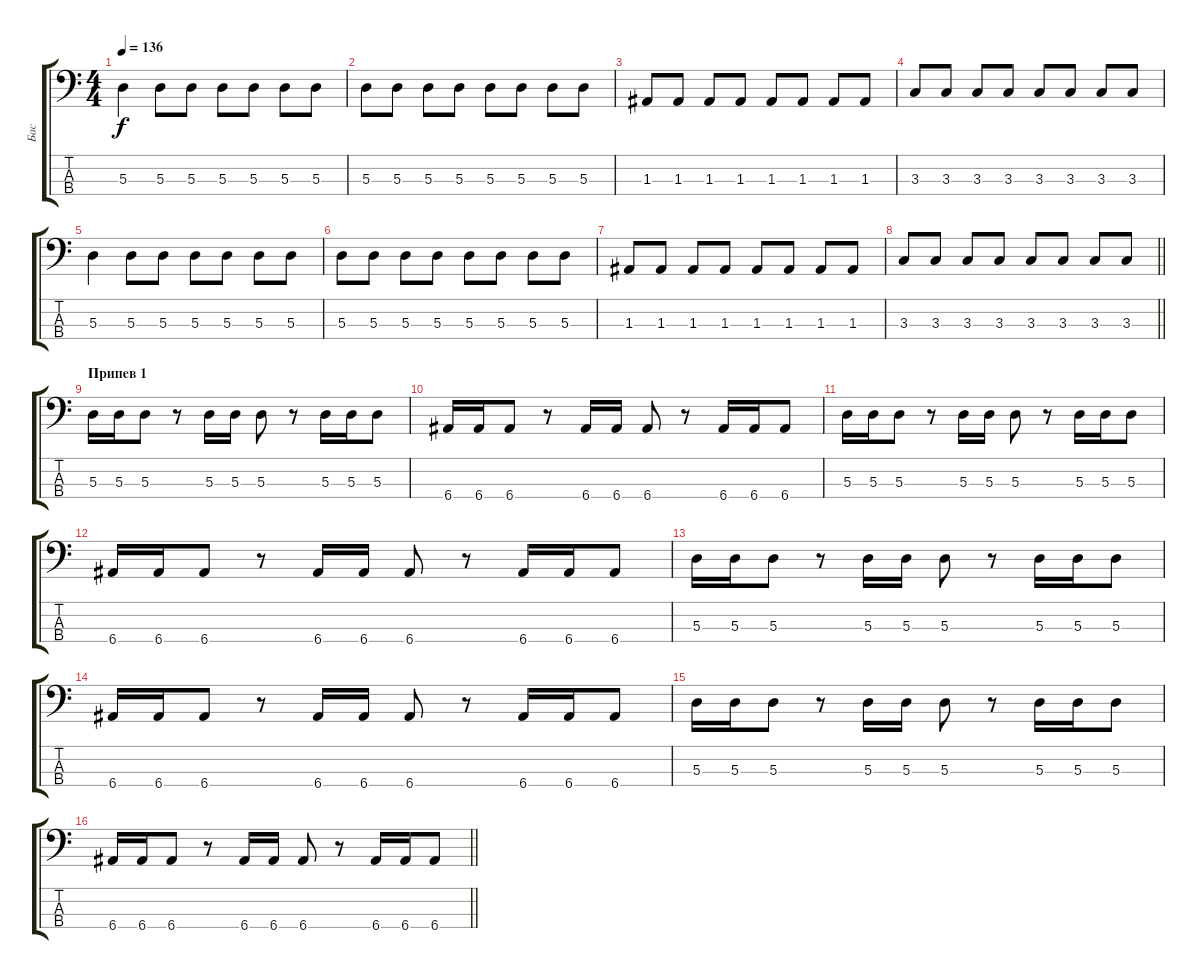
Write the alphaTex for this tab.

\track ("Бас" "Бас") {instrument electricbassfinger}
\staff {score tabs}
\tuning (G2 D2 A1 E1) {hide}
\ts (4 4)
\tempo 136
\clef f4
\ks c
5.3.4{dy f} 5.3.8 5.3.8 5.3.8 5.3.8 5.3.8 5.3.8 |
5.3.8 5.3.8 5.3.8 5.3.8 5.3.8 5.3.8 5.3.8 5.3.8 |
1.3.8 1.3.8 1.3.8 1.3.8 1.3.8 1.3.8 1.3.8 1.3.8 |
3.3.8 3.3.8 3.3.8 3.3.8 3.3.8 3.3.8 3.3.8 3.3.8 |
5.3.4 5.3.8 5.3.8 5.3.8 5.3.8 5.3.8 5.3.8 |
5.3.8 5.3.8 5.3.8 5.3.8 5.3.8 5.3.8 5.3.8 5.3.8 |
1.3.8 1.3.8 1.3.8 1.3.8 1.3.8 1.3.8 1.3.8 1.3.8 |
\barLineRight lightlight
3.3.8 3.3.8 3.3.8 3.3.8 3.3.8 3.3.8 3.3.8 3.3.8 |
\section ("" "Припев 1")
5.3.16 5.3.16 5.3.8 r.8 5.3.16 5.3.16 5.3.8 r.8 5.3.16 5.3.16 5.3.8 |
6.4.16 6.4.16 6.4.8 r.8 6.4.16 6.4.16 6.4.8 r.8 6.4.16 6.4.16 6.4.8 |
5.3.16 5.3.16 5.3.8 r.8 5.3.16 5.3.16 5.3.8 r.8 5.3.16 5.3.16 5.3.8 |
6.4.16 6.4.16 6.4.8 r.8 6.4.16 6.4.16 6.4.8 r.8 6.4.16 6.4.16 6.4.8 |
5.3.16 5.3.16 5.3.8 r.8 5.3.16 5.3.16 5.3.8 r.8 5.3.16 5.3.16 5.3.8 |
6.4.16 6.4.16 6.4.8 r.8 6.4.16 6.4.16 6.4.8 r.8 6.4.16 6.4.16 6.4.8 |
5.3.16 5.3.16 5.3.8 r.8 5.3.16 5.3.16 5.3.8 r.8 5.3.16 5.3.16 5.3.8 |
\barLineRight lightlight
6.4.16 6.4.16 6.4.8 r.8 6.4.16 6.4.16 6.4.8 r.8 6.4.16 6.4.16 6.4.8
